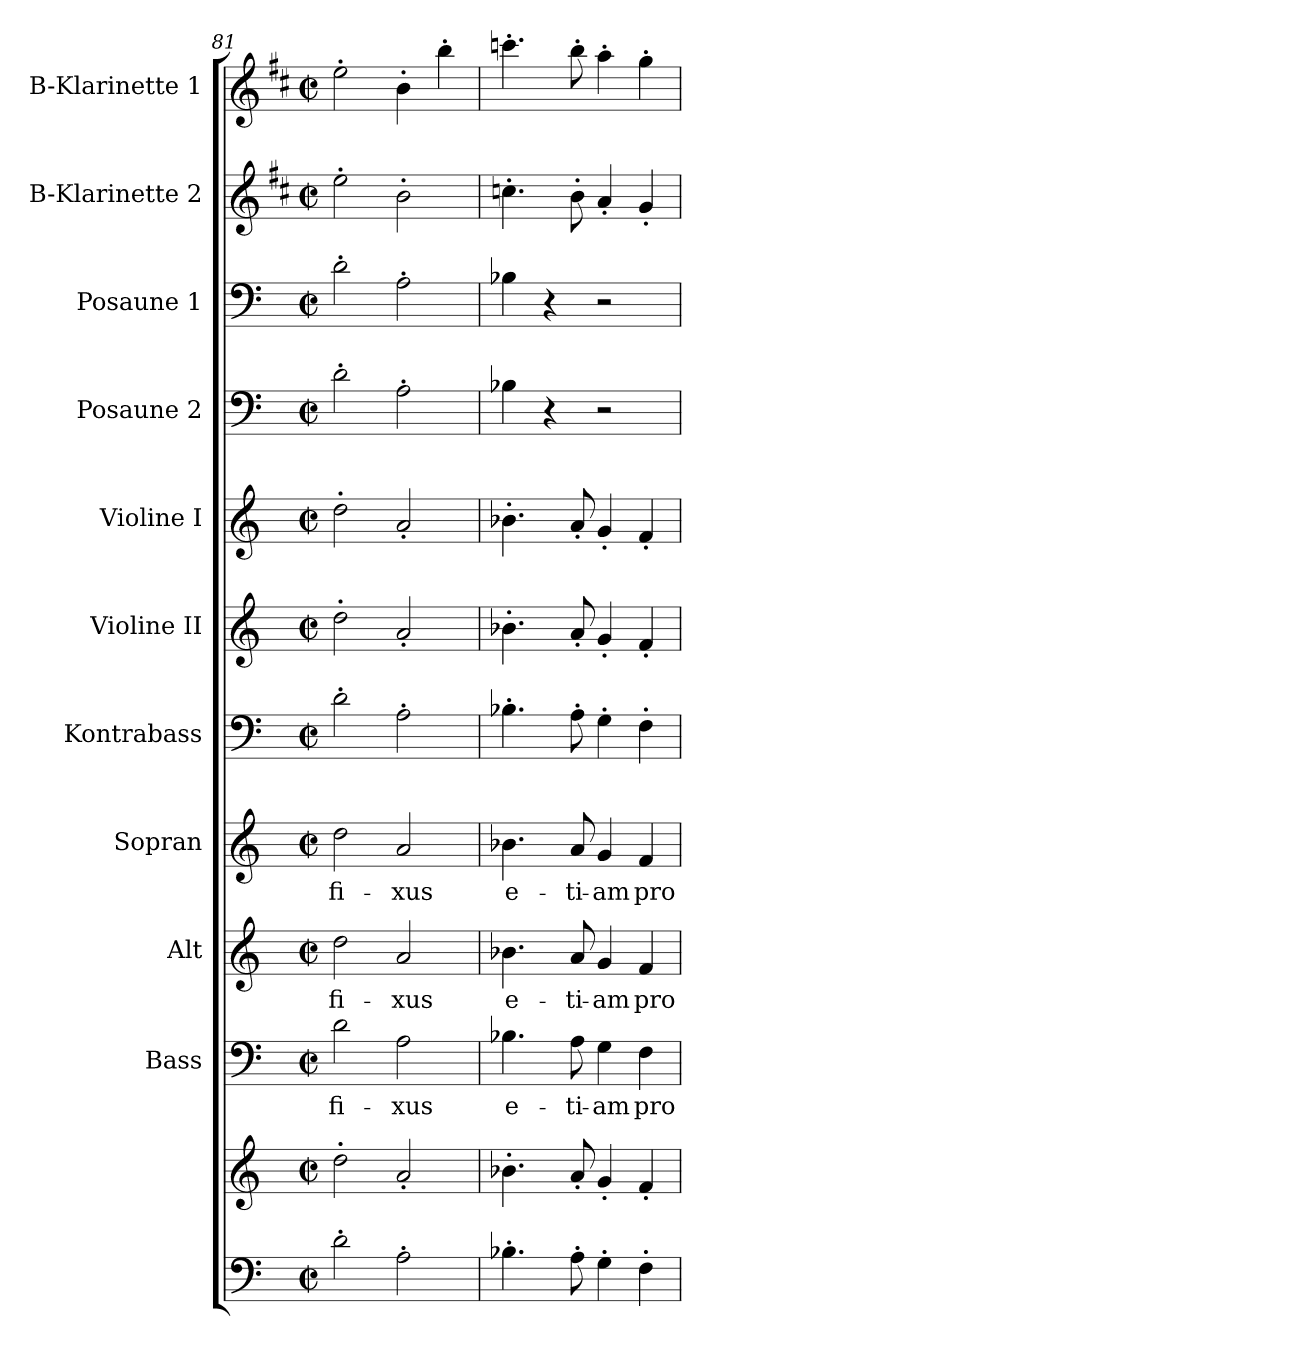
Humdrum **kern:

**kern	**kern	**kern	**text	**kern	**text	**kern	**text	**kern	**kern	**kern	**kern	**kern	**kern	**kern
*part11	*part11	*part10	*part10	*part9	*part9	*part8	*part8	*part7	*part6	*part5	*part4	*part3	*part2	*part1
*staff12	*staff11	*staff10	*staff10	*staff9	*staff9	*staff8	*staff8	*staff7	*staff6	*staff5	*staff4	*staff3	*staff2	*staff1
*	*	*I"Bass	*	*I"Alt	*	*I"Sopran	*	*I"Kontrabass	*I"Violine II	*I"Violine I	*I"Posaune 2	*I"Posaune 1	*I"B-Klarinette 2	*I"B-Klarinette 1
*	*	*I'B.	*	*I'A.	*	*I'S.	*	*I'Kb.	*I'Vl. II	*I'Vl. I	*I'Pos. 2	*I'Pos. 1	*I'B Kl. 2	*I'B Kl. 1
!!LO:PB:g=z
*clefF4	*clefG2	*clefF4	*	*clefG2	*	*clefG2	*	*clefF4	*clefG2	*clefG2	*clefF4	*clefF4	*clefG2	*clefG2
*	*	*	*	*	*	*	*	*ITrd7c12	*	*	*	*	*ITrd1c2	*ITrd1c2
*k[]	*k[]	*k[]	*	*k[]	*	*k[]	*	*k[]	*k[]	*k[]	*k[]	*k[]	*k[]	*k[]
*C:	*C:	*C:	*	*C:	*	*C:	*	*C:	*C:	*C:	*C:	*C:	*C:	*C:
*M2/2	*M2/2	*M2/2	*	*M2/2	*	*M2/2	*	*M2/2	*M2/2	*M2/2	*M2/2	*M2/2	*M2/2	*M2/2
*met(c|)	*met(c|)	*met(c|)	*	*met(c|)	*	*met(c|)	*	*met(c|)	*met(c|)	*met(c|)	*met(c|)	*met(c|)	*met(c|)	*met(c|)
=81	=81	=81	=81	=81	=81	=81	=81	=81	=81	=81	=81	=81	=81	=81
!	!	!	!LO:LY:b	!	!LO:LY:b	!	!LO:LY:b	!	!	!	!	!	!	!
2d'>\	2dd'>\	2d\	-fi-	2dd\	-fi-	2dd\	-fi-	2D'>\	2dd'>\	2dd'>\	2d'>\	2d'>\	2dd'>\	2dd'>\
!	!	!	!LO:LY:b	!	!LO:LY:b	!	!LO:LY:b	!	!	!	!	!	!	!
2A'>\	2a'</	2A\	-xus	2a/	-xus	2a/	-xus	2AA'>\	2a'</	2a'</	2A'>\	2A'>\	2a'>\	4a'>\
.	.	.	.	.	.	.	.	.	.	.	.	.	.	4aa'>\
=82	=82	=82	=82	=82	=82	=82	=82	=82	=82	=82	=82	=82	=82	=82
!	!	!	!LO:LY:b	!	!LO:LY:b	!	!LO:LY:b	!	!	!	!	!	!	!
4.B-X'>\	4.b-X'>\	4.B-X\	e-	4.b-X\	e-	4.b-X\	e-	4.BB-X'>\	4.b-X'>\	4.b-X'>\	4B-X\	4B-X\	4.b-X'>\	4.bb-X'>\
.	.	.	.	.	.	.	.	.	.	.	4r	4r	.	.
!	!	!	!LO:LY:b	!	!LO:LY:b	!	!LO:LY:b	!	!	!	!	!	!	!
8A'>\	8a'</	8A\	-ti-	8a/	-ti-	8a/	-ti-	8AA'>\	8a'</	8a'</	.	.	8a'>\	8aa'>\
!	!	!	!LO:LY:b	!	!LO:LY:b	!	!LO:LY:b	!	!	!	!	!	!	!
4G'>\	4g'</	4G\	-am	4g/	-am	4g/	-am	4GG'>\	4g'</	4g'</	2r	2r	4g'</	4gg'>\
!	!	!	!LO:LY:b	!	!LO:LY:b	!	!LO:LY:b	!	!	!	!	!	!	!
4F'>\	4f'</	4F\	pro	4f/	pro	4f/	pro	4FF'>\	4f'</	4f'</	.	.	4f'</	4ff'>\
=	=	=	=	=	=	=	=	=	=	=	=	=	=	=
*-	*-	*-	*-	*-	*-	*-	*-	*-	*-	*-	*-	*-	*-	*-
